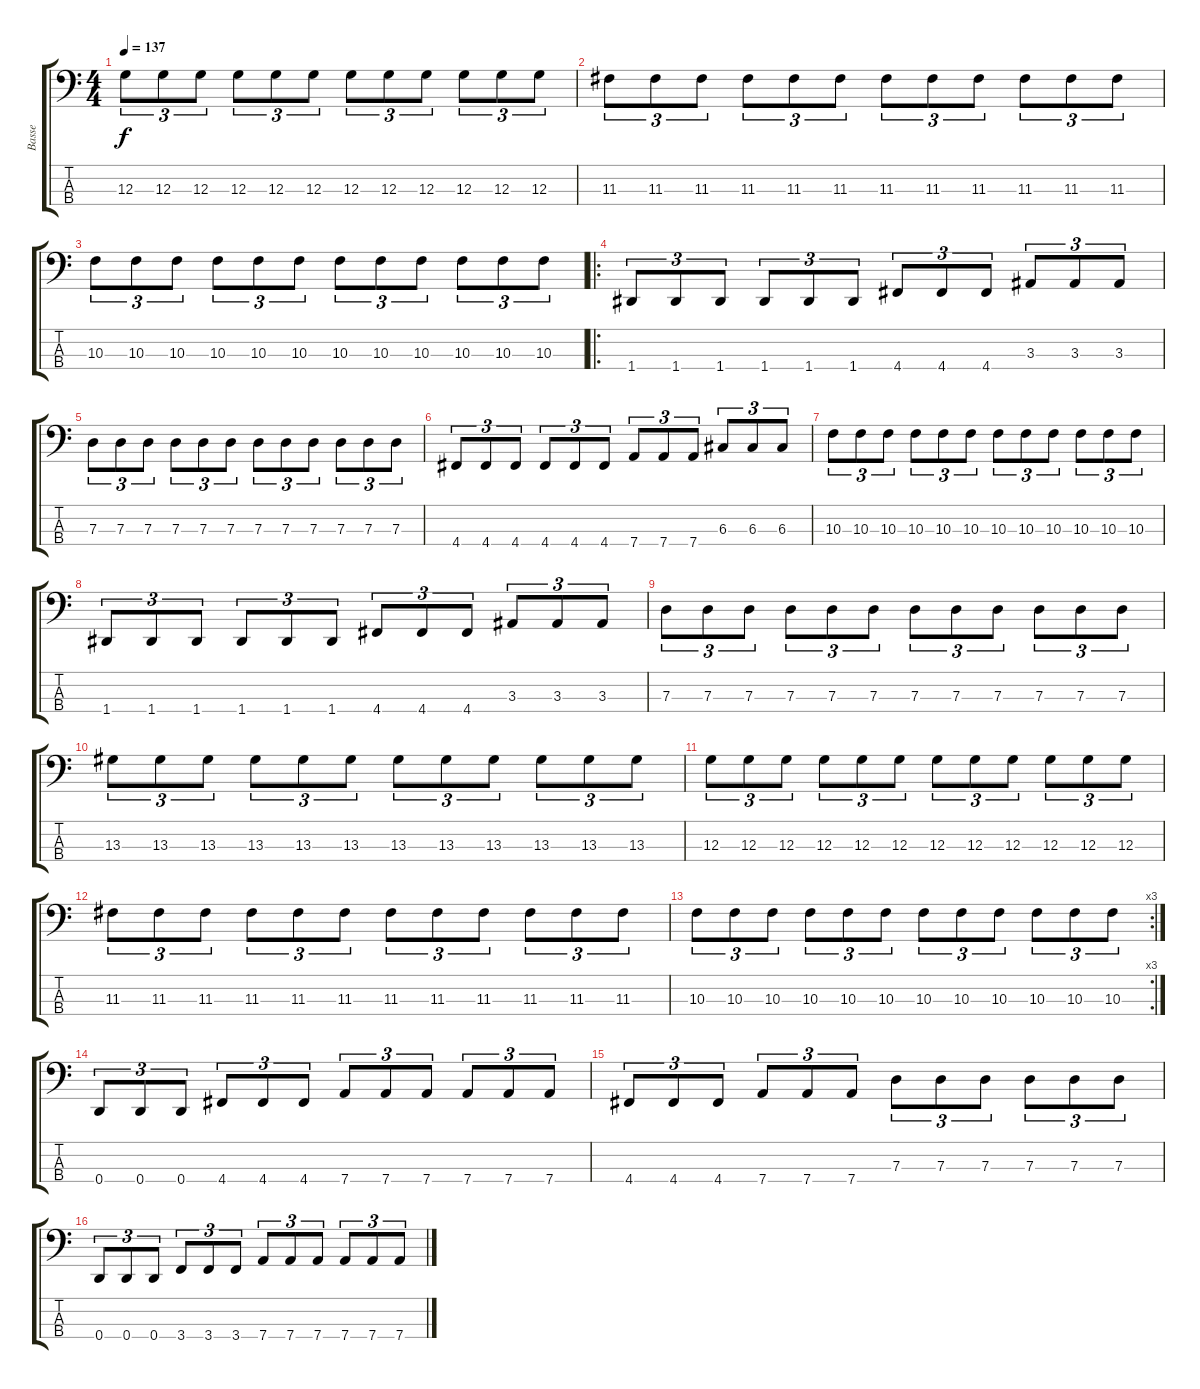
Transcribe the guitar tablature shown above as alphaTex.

\track ("Basse" "Basse") {instrument electricbassfinger}
\staff {score tabs}
\tuning (F2 C2 G1 D1) {hide}
\ts (4 4)
\tempo 137
\clef f4
\ks c
12.3.8{tu (3 2) dy f} 12.3.8{tu (3 2)} 12.3.8{tu (3 2)} 12.3.8{tu (3 2)} 12.3.8{tu (3 2)} 12.3.8{tu (3 2)} 12.3.8{tu (3 2)} 12.3.8{tu (3 2)} 12.3.8{tu (3 2)} 12.3.8{tu (3 2)} 12.3.8{tu (3 2)} 12.3.8{tu (3 2)} |
11.3.8{tu (3 2)} 11.3.8{tu (3 2)} 11.3.8{tu (3 2)} 11.3.8{tu (3 2)} 11.3.8{tu (3 2)} 11.3.8{tu (3 2)} 11.3.8{tu (3 2)} 11.3.8{tu (3 2)} 11.3.8{tu (3 2)} 11.3.8{tu (3 2)} 11.3.8{tu (3 2)} 11.3.8{tu (3 2)} |
10.3.8{tu (3 2)} 10.3.8{tu (3 2)} 10.3.8{tu (3 2)} 10.3.8{tu (3 2)} 10.3.8{tu (3 2)} 10.3.8{tu (3 2)} 10.3.8{tu (3 2)} 10.3.8{tu (3 2)} 10.3.8{tu (3 2)} 10.3.8{tu (3 2)} 10.3.8{tu (3 2)} 10.3.8{tu (3 2)} |
\ro
1.4.8{tu (3 2)} 1.4.8{tu (3 2)} 1.4.8{tu (3 2)} 1.4.8{tu (3 2)} 1.4.8{tu (3 2)} 1.4.8{tu (3 2)} 4.4.8{tu (3 2)} 4.4.8{tu (3 2)} 4.4.8{tu (3 2)} 3.3.8{tu (3 2)} 3.3.8{tu (3 2)} 3.3.8{tu (3 2)} |
7.3.8{tu (3 2)} 7.3.8{tu (3 2)} 7.3.8{tu (3 2)} 7.3.8{tu (3 2)} 7.3.8{tu (3 2)} 7.3.8{tu (3 2)} 7.3.8{tu (3 2)} 7.3.8{tu (3 2)} 7.3.8{tu (3 2)} 7.3.8{tu (3 2)} 7.3.8{tu (3 2)} 7.3.8{tu (3 2)} |
4.4.8{tu (3 2)} 4.4.8{tu (3 2)} 4.4.8{tu (3 2)} 4.4.8{tu (3 2)} 4.4.8{tu (3 2)} 4.4.8{tu (3 2)} 7.4.8{tu (3 2)} 7.4.8{tu (3 2)} 7.4.8{tu (3 2)} 6.3.8{tu (3 2)} 6.3.8{tu (3 2)} 6.3.8{tu (3 2)} |
10.3.8{tu (3 2)} 10.3.8{tu (3 2)} 10.3.8{tu (3 2)} 10.3.8{tu (3 2)} 10.3.8{tu (3 2)} 10.3.8{tu (3 2)} 10.3.8{tu (3 2)} 10.3.8{tu (3 2)} 10.3.8{tu (3 2)} 10.3.8{tu (3 2)} 10.3.8{tu (3 2)} 10.3.8{tu (3 2)} |
1.4.8{tu (3 2)} 1.4.8{tu (3 2)} 1.4.8{tu (3 2)} 1.4.8{tu (3 2)} 1.4.8{tu (3 2)} 1.4.8{tu (3 2)} 4.4.8{tu (3 2)} 4.4.8{tu (3 2)} 4.4.8{tu (3 2)} 3.3.8{tu (3 2)} 3.3.8{tu (3 2)} 3.3.8{tu (3 2)} |
7.3.8{tu (3 2)} 7.3.8{tu (3 2)} 7.3.8{tu (3 2)} 7.3.8{tu (3 2)} 7.3.8{tu (3 2)} 7.3.8{tu (3 2)} 7.3.8{tu (3 2)} 7.3.8{tu (3 2)} 7.3.8{tu (3 2)} 7.3.8{tu (3 2)} 7.3.8{tu (3 2)} 7.3.8{tu (3 2)} |
13.3.8{tu (3 2)} 13.3.8{tu (3 2)} 13.3.8{tu (3 2)} 13.3.8{tu (3 2)} 13.3.8{tu (3 2)} 13.3.8{tu (3 2)} 13.3.8{tu (3 2)} 13.3.8{tu (3 2)} 13.3.8{tu (3 2)} 13.3.8{tu (3 2)} 13.3.8{tu (3 2)} 13.3.8{tu (3 2)} |
12.3.8{tu (3 2)} 12.3.8{tu (3 2)} 12.3.8{tu (3 2)} 12.3.8{tu (3 2)} 12.3.8{tu (3 2)} 12.3.8{tu (3 2)} 12.3.8{tu (3 2)} 12.3.8{tu (3 2)} 12.3.8{tu (3 2)} 12.3.8{tu (3 2)} 12.3.8{tu (3 2)} 12.3.8{tu (3 2)} |
11.3.8{tu (3 2)} 11.3.8{tu (3 2)} 11.3.8{tu (3 2)} 11.3.8{tu (3 2)} 11.3.8{tu (3 2)} 11.3.8{tu (3 2)} 11.3.8{tu (3 2)} 11.3.8{tu (3 2)} 11.3.8{tu (3 2)} 11.3.8{tu (3 2)} 11.3.8{tu (3 2)} 11.3.8{tu (3 2)} |
\rc 3
10.3.8{tu (3 2)} 10.3.8{tu (3 2)} 10.3.8{tu (3 2)} 10.3.8{tu (3 2)} 10.3.8{tu (3 2)} 10.3.8{tu (3 2)} 10.3.8{tu (3 2)} 10.3.8{tu (3 2)} 10.3.8{tu (3 2)} 10.3.8{tu (3 2)} 10.3.8{tu (3 2)} 10.3.8{tu (3 2)} |
0.4.8{tu (3 2)} 0.4.8{tu (3 2)} 0.4.8{tu (3 2)} 4.4.8{tu (3 2)} 4.4.8{tu (3 2)} 4.4.8{tu (3 2)} 7.4.8{tu (3 2)} 7.4.8{tu (3 2)} 7.4.8{tu (3 2)} 7.4.8{tu (3 2)} 7.4.8{tu (3 2)} 7.4.8{tu (3 2)} |
4.4.8{tu (3 2)} 4.4.8{tu (3 2)} 4.4.8{tu (3 2)} 7.4.8{tu (3 2)} 7.4.8{tu (3 2)} 7.4.8{tu (3 2)} 7.3.8{tu (3 2)} 7.3.8{tu (3 2)} 7.3.8{tu (3 2)} 7.3.8{tu (3 2)} 7.3.8{tu (3 2)} 7.3.8{tu (3 2)} |
0.4.8{tu (3 2)} 0.4.8{tu (3 2)} 0.4.8{tu (3 2)} 3.4.8{tu (3 2)} 3.4.8{tu (3 2)} 3.4.8{tu (3 2)} 7.4.8{tu (3 2)} 7.4.8{tu (3 2)} 7.4.8{tu (3 2)} 7.4.8{tu (3 2)} 7.4.8{tu (3 2)} 7.4.8{tu (3 2)}
